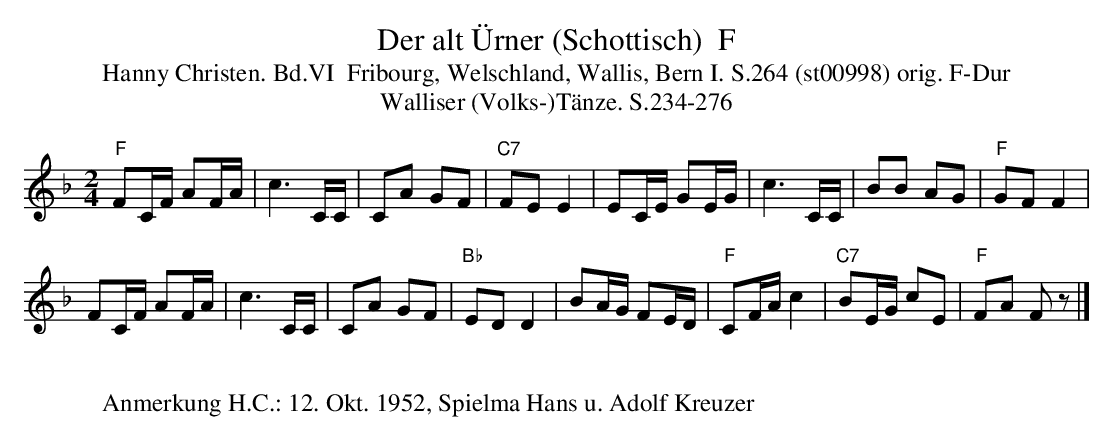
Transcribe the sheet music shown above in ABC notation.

X:1
T: Der alt \"Urner (Schottisch)  F
T:Hanny Christen. Bd.VI  Fribourg, Welschland, Wallis, Bern I. S.264 (st00998) orig. F-Dur
T:Walliser (Volks-)T\"anze. S.234-276
M:2/4
L:1/16
K:F %%MIDI gchordon
"F"F2CF A2FA | c6CC | C2A2 G2F2 | "C7"F2E2E4 | E2CE G2EG | c6CC | B2B2 A2G2 | "F"G2F2F4 |
F2CF A2FA | c6 CC | C2A2 G2F2 | "Bb"E2D2D4 |  B2AG F2ED | "F"C2FAc4 | "C7"B2EG c2E2 | "F"F2A2 F2z2 |]
W:
W:Anmerkung H.C.: 12. Okt. 1952, Spielma Hans u. Adolf Kreuzer
